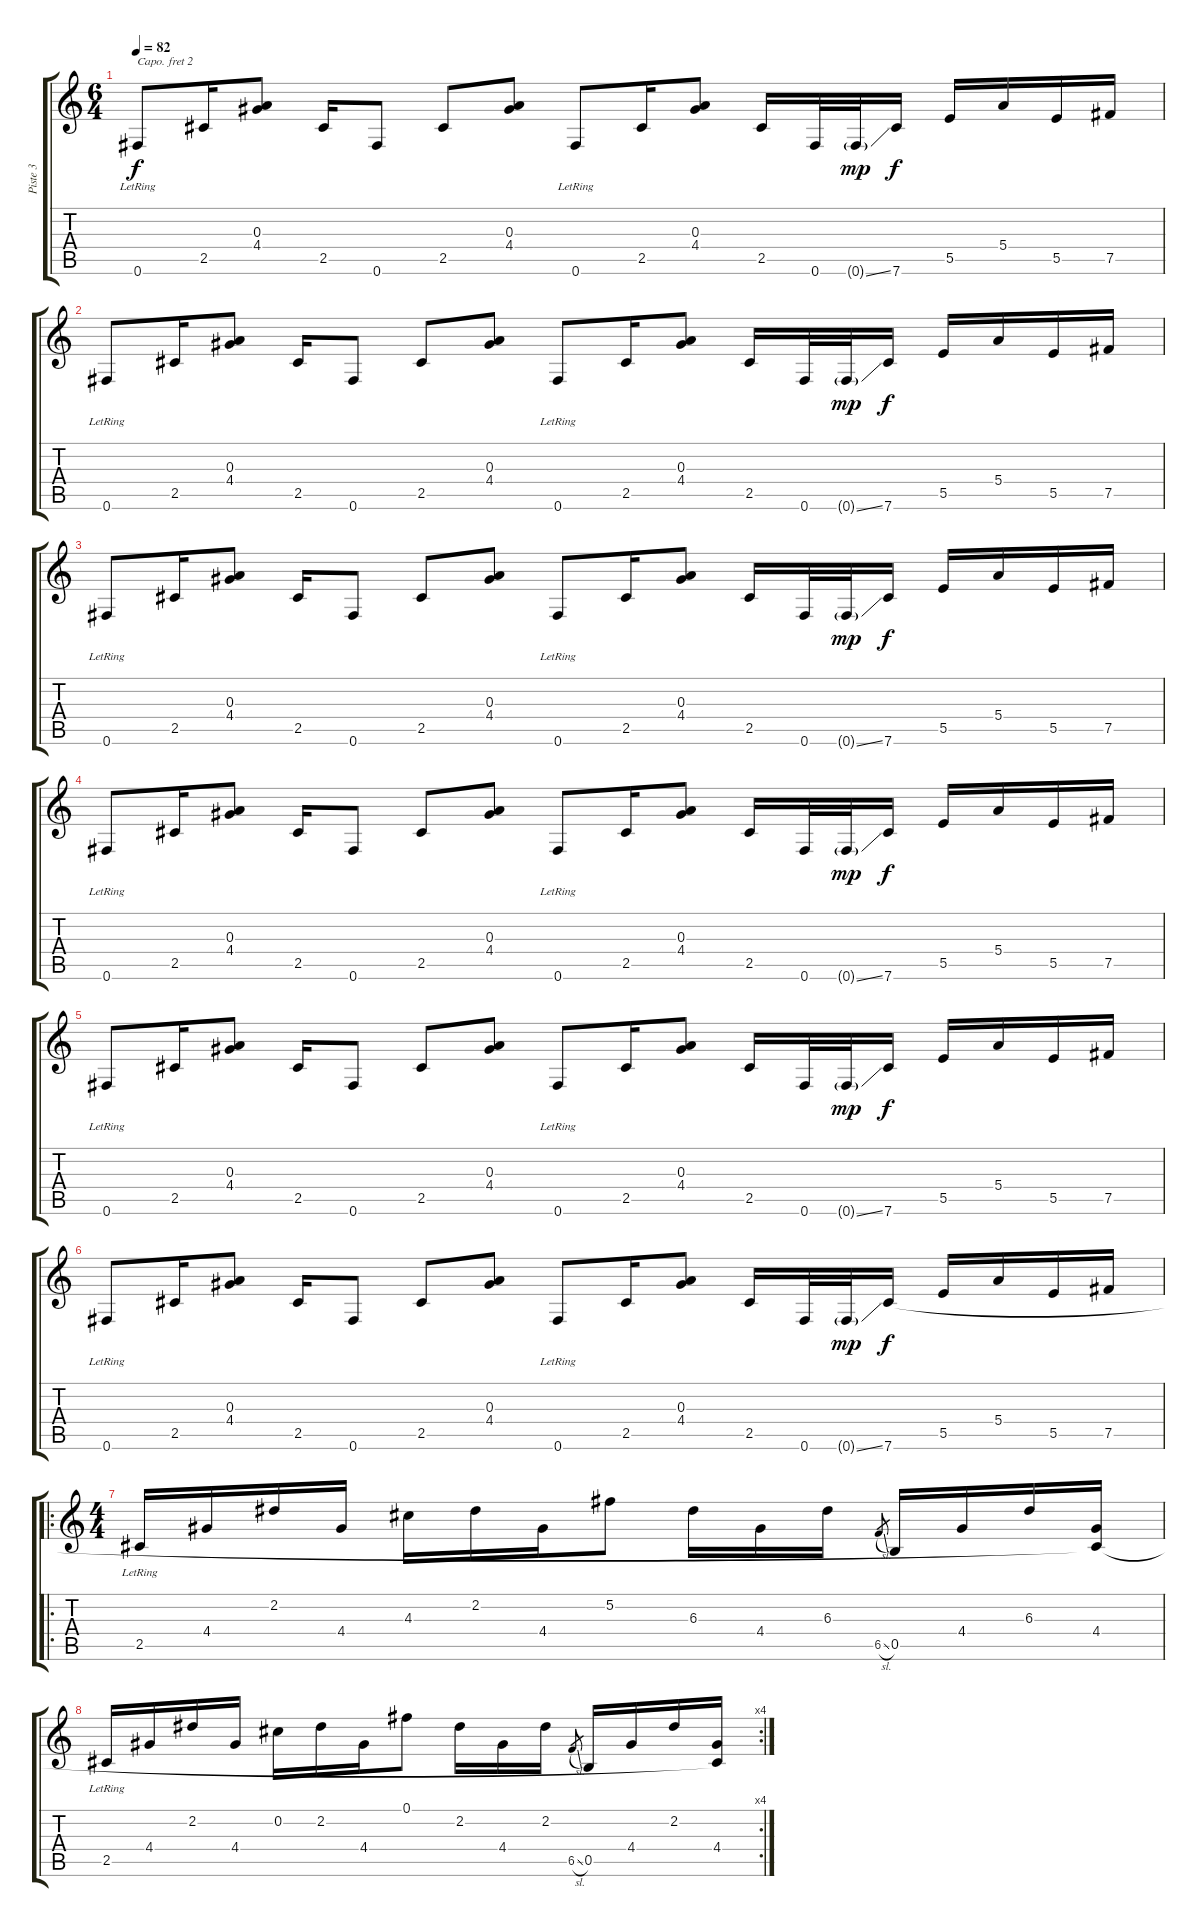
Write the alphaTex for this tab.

\track ("Piste 3" "Piste 3") {instrument electricguitarjazz}
\staff {score tabs}
\capo 2
\tuning (E4 B3 G3 D3 A2 E2) {hide}
\ts (6 4)
\tempo 82
\clef g2
\ks c
0.6{lr}.8{dy f} 2.5.16 (0.3 4.4).8 2.5.16 0.6.8 2.5.8 (0.3 4.4).8 0.6{lr}.8 2.5.16 (0.3 4.4).8 2.5.16 0.6.32 0.6{ss g}.32{dy mp} 7.6.16{dy f} 5.5.16 5.4.16 5.5.16 7.5.16 |
0.6{lr}.8 2.5.16 (0.3 4.4).8 2.5.16 0.6.8 2.5.8 (0.3 4.4).8 0.6{lr}.8 2.5.16 (0.3 4.4).8 2.5.16 0.6.32 0.6{ss g}.32{dy mp} 7.6.16{dy f} 5.5.16 5.4.16 5.5.16 7.5.16 |
0.6{lr}.8 2.5.16 (0.3 4.4).8 2.5.16 0.6.8 2.5.8 (0.3 4.4).8 0.6{lr}.8 2.5.16 (0.3 4.4).8 2.5.16 0.6.32 0.6{ss g}.32{dy mp} 7.6.16{dy f} 5.5.16 5.4.16 5.5.16 7.5.16 |
0.6{lr}.8 2.5.16 (0.3 4.4).8 2.5.16 0.6.8 2.5.8 (0.3 4.4).8 0.6{lr}.8 2.5.16 (0.3 4.4).8 2.5.16 0.6.32 0.6{ss g}.32{dy mp} 7.6.16{dy f} 5.5.16 5.4.16 5.5.16 7.5.16 |
0.6{lr}.8 2.5.16 (0.3 4.4).8 2.5.16 0.6.8 2.5.8 (0.3 4.4).8 0.6{lr}.8 2.5.16 (0.3 4.4).8 2.5.16 0.6.32 0.6{ss g}.32{dy mp} 7.6.16{dy f} 5.5.16 5.4.16 5.5.16 7.5.16 |
0.6{lr}.8 2.5.16 (0.3 4.4).8 2.5.16 0.6.8 2.5.8 (0.3 4.4).8 0.6{lr}.8 2.5.16 (0.3 4.4).8 2.5.16 0.6.32 0.6{ss g}.32{dy mp} 7.6.16{dy f} 5.5.16 5.4.16 5.5.16 7.5.16 |
\ro
\ts (4 4)
2.5{lr}.16 4.4.16 2.2.16 4.4.16 4.3.16 2.2.16 4.4.16 5.2.8 6.3.16 4.4.16 6.3.16 6.5{sl}.8{gr} 0.5.16 4.4.16 6.3.16 (4.4 7.6{t}).16 |
\rc 4
2.5{lr}.16 4.4.16 2.2.16 4.4.16 0.2.16 2.2.16 4.4.16 0.1.8 2.2.16 4.4.16 2.2.16 6.5{sl}.8{gr} 0.5.16 4.4.16 2.2.16 (4.4 7.6{t}).16
